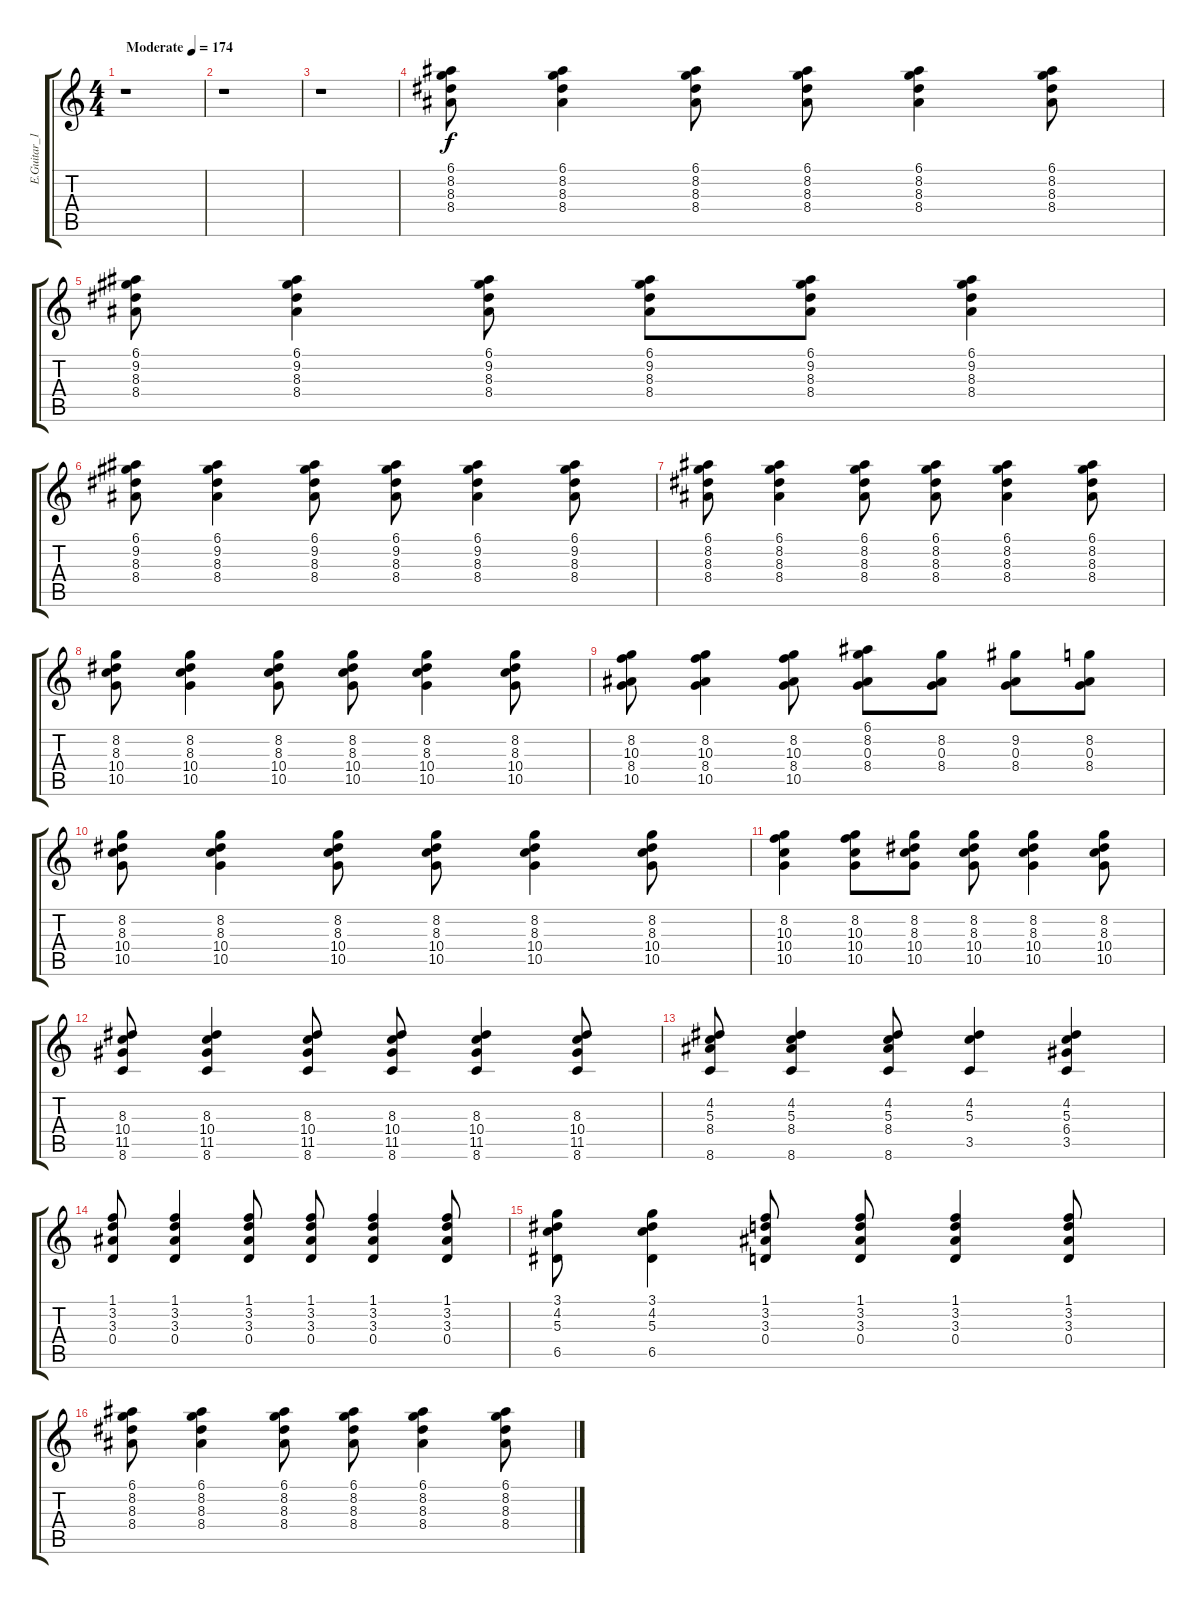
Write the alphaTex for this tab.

\track ("E.Guitar_1st" "E.Guitar_1") {instrument distortionguitar}
\staff {score tabs}
\tuning (E4 B3 G3 D3 A2 E2) {hide}
\ts (4 4)
\tempo (174 "Moderate")
\clef g2
\ks c
r.1{dy f instrument distortionguitar} |
r.1 |
r.1 |
(6.1 8.2 8.3 8.4).8 (6.1 8.2 8.3 8.4).4 (6.1 8.2 8.3 8.4).8 (6.1 8.2 8.3 8.4).8 (6.1 8.2 8.3 8.4).4 (6.1 8.2 8.3 8.4).8 |
(6.1 9.2 8.3 8.4).8 (6.1 9.2 8.3 8.4).4 (6.1 9.2 8.3 8.4).8 (6.1 9.2 8.3 8.4).8 (6.1 9.2 8.3 8.4).8 (6.1 9.2 8.3 8.4).4 |
(6.1 9.2 8.3 8.4).8 (6.1 9.2 8.3 8.4).4 (6.1 9.2 8.3 8.4).8 (6.1 9.2 8.3 8.4).8 (6.1 9.2 8.3 8.4).4 (6.1 9.2 8.3 8.4).8 |
(6.1 8.2 8.3 8.4).8 (6.1 8.2 8.3 8.4).4 (6.1 8.2 8.3 8.4).8 (6.1 8.2 8.3 8.4).8 (6.1 8.2 8.3 8.4).4 (6.1 8.2 8.3 8.4).8 |
(8.2 8.3 10.4 10.5).8 (8.2 8.3 10.4 10.5).4 (8.2 8.3 10.4 10.5).8 (8.2 8.3 10.4 10.5).8 (8.2 8.3 10.4 10.5).4 (8.2 8.3 10.4 10.5).8 |
(8.2 10.3 8.4 10.5).8 (8.2 10.3 8.4 10.5).4 (8.2 10.3 8.4 10.5).8 (6.1 8.2 0.3 8.4).8 (8.2 0.3 8.4).8 (9.2 0.3 8.4).8 (8.2 0.3 8.4).8 |
(8.2 8.3 10.4 10.5).8 (8.2 8.3 10.4 10.5).4 (8.2 8.3 10.4 10.5).8 (8.2 8.3 10.4 10.5).8 (8.2 8.3 10.4 10.5).4 (8.2 8.3 10.4 10.5).8 |
(8.2 10.3 10.4 10.5).4 (8.2 10.3 10.4 10.5).8 (8.2 8.3 10.4 10.5).8 (8.2 8.3 10.4 10.5).8 (8.2 8.3 10.4 10.5).4 (8.2 8.3 10.4 10.5).8 |
(8.3 10.4 11.5 8.6).8 (8.3 10.4 11.5 8.6).4 (8.3 10.4 11.5 8.6).8 (8.3 10.4 11.5 8.6).8 (8.3 10.4 11.5 8.6).4 (8.3 10.4 11.5 8.6).8 |
(4.2 5.3 8.4 8.6).8 (4.2 5.3 8.4 8.6).4 (4.2 5.3 8.4 8.6).8 (4.2 5.3 3.5).4 (4.2 5.3 6.4 3.5).4 |
(1.1 3.2 3.3 0.4).8 (1.1 3.2 3.3 0.4).4 (1.1 3.2 3.3 0.4).8 (1.1 3.2 3.3 0.4).8 (1.1 3.2 3.3 0.4).4 (1.1 3.2 3.3 0.4).8 |
(3.1 4.2 5.3 6.5).8 (3.1 4.2 5.3 6.5).4 (1.1 3.2 3.3 0.4).8 (1.1 3.2 3.3 0.4).8 (1.1 3.2 3.3 0.4).4 (1.1 3.2 3.3 0.4).8 |
(6.1 8.2 8.3 8.4).8 (6.1 8.2 8.3 8.4).4 (6.1 8.2 8.3 8.4).8 (6.1 8.2 8.3 8.4).8 (6.1 8.2 8.3 8.4).4 (6.1 8.2 8.3 8.4).8
